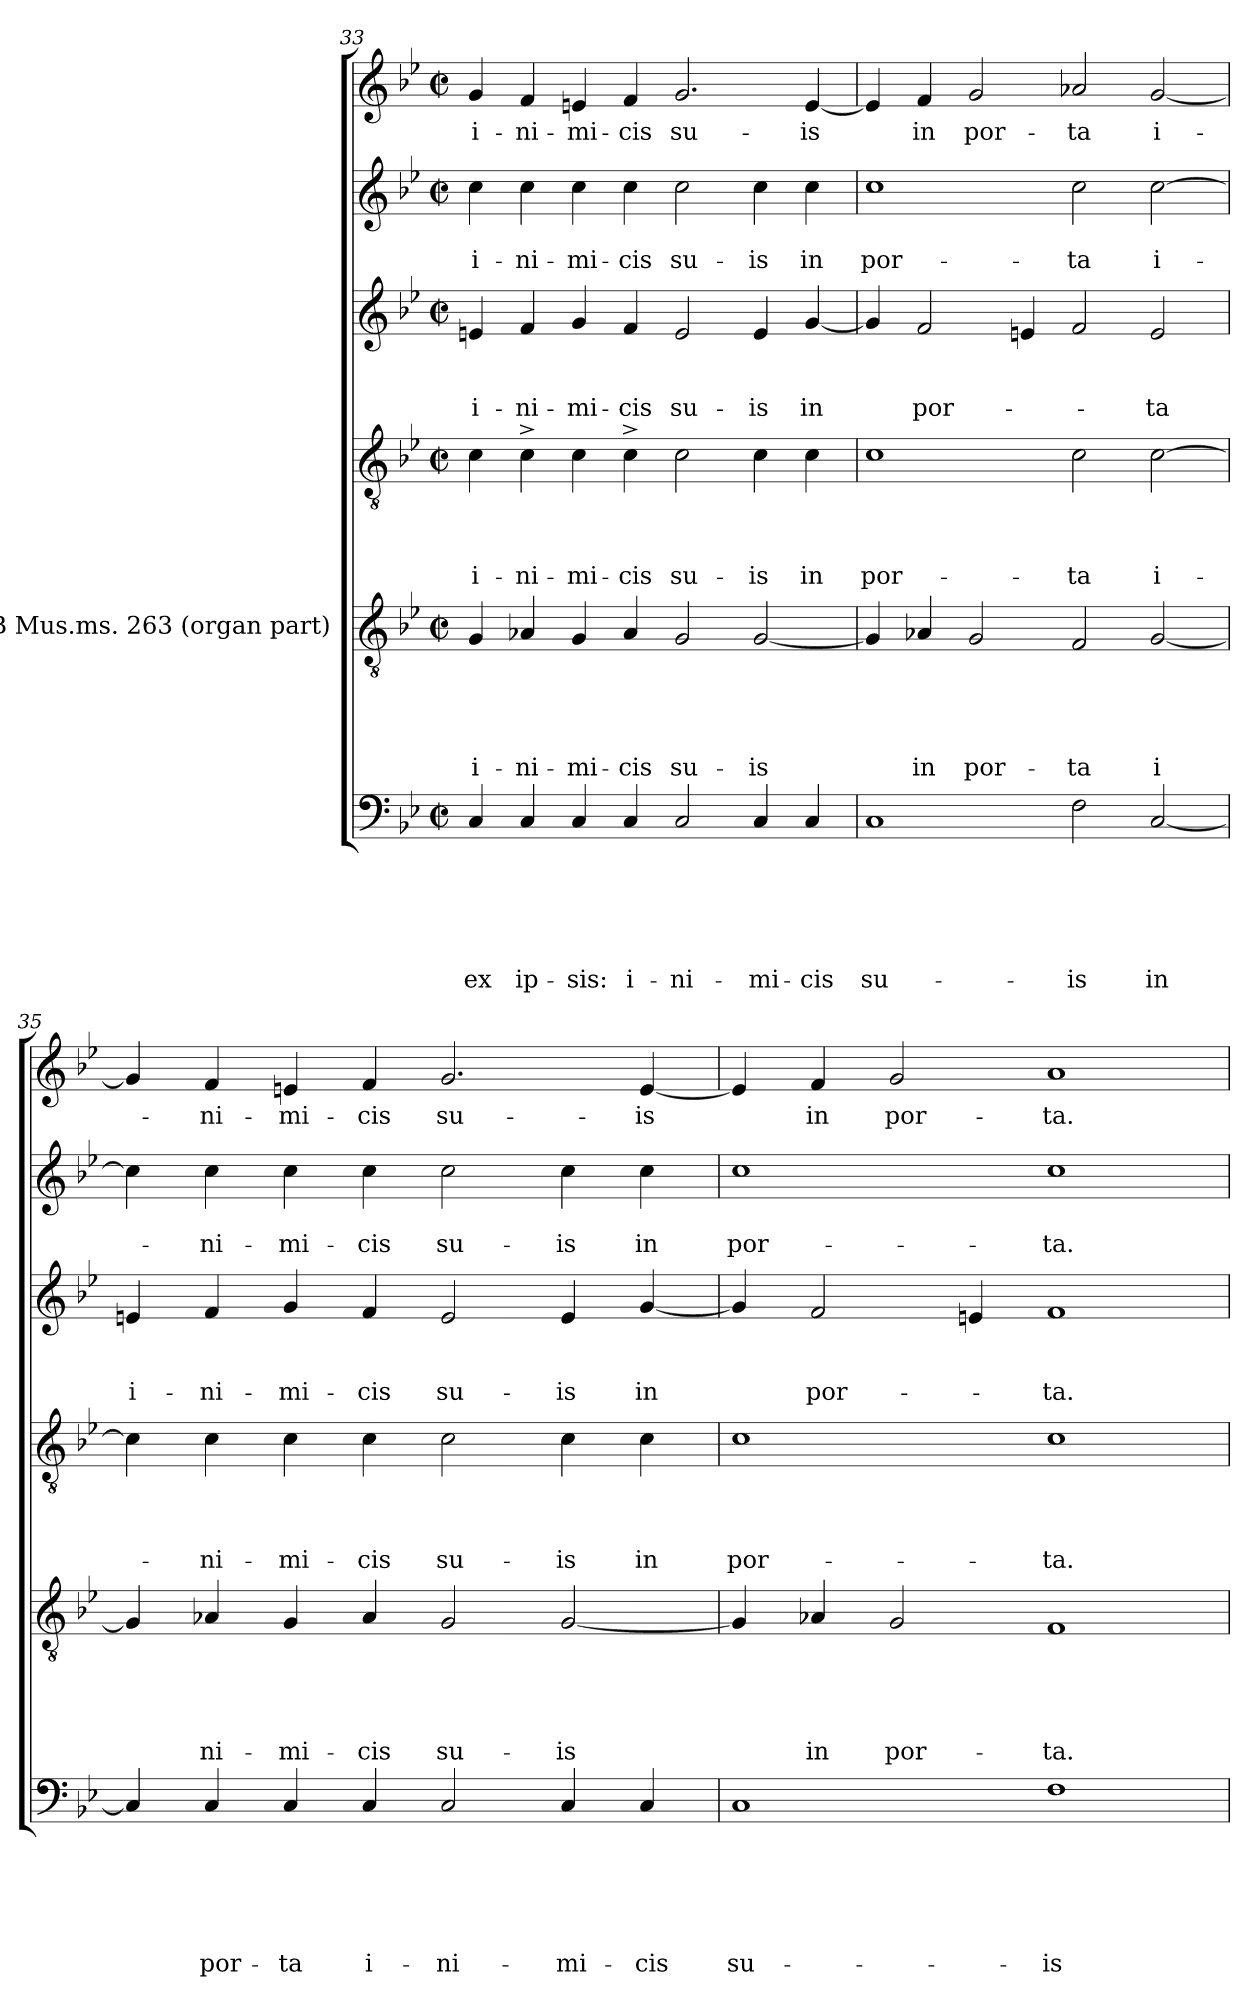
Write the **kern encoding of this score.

**kern	**text	**text	**text	**text	**text	**text	**kern	**text	**text	**text	**text	**text	**kern	**text	**text	**text	**text	**kern	**text	**text	**text	**kern	**text	**text	**kern	**text
*part6	*part6	*part6	*part6	*part6	*part6	*part6	*part5	*part5	*part5	*part5	*part5	*part5	*part4	*part4	*part4	*part4	*part4	*part3	*part3	*part3	*part3	*part2	*part2	*part2	*part1	*part1
*staff6	*staff6	*staff6	*staff6	*staff6	*staff6	*staff6	*staff5	*staff5	*staff5	*staff5	*staff5	*staff5	*staff4	*staff4	*staff4	*staff4	*staff4	*staff3	*staff3	*staff3	*staff3	*staff2	*staff2	*staff2	*staff1	*staff1
*	*	*	*	*	*	*	*I"BSB Mus.ms. 263 (organ part)	*	*	*	*	*	*	*	*	*	*	*	*	*	*	*	*	*	*	*
*clefF4	*	*	*	*	*	*	*clefGv2	*	*	*	*	*	*clefGv2	*	*	*	*	*clefG2	*	*	*	*clefG2	*	*	*clefG2	*
*k[b-e-]	*	*	*	*	*	*	*k[b-e-]	*	*	*	*	*	*k[b-e-]	*	*	*	*	*k[b-e-]	*	*	*	*k[b-e-]	*	*	*k[b-e-]	*
*B-:	*	*	*	*	*	*	*B-:	*	*	*	*	*	*B-:	*	*	*	*	*B-:	*	*	*	*B-:	*	*	*B-:	*
*M2/2	*	*	*	*	*	*	*M2/2	*	*	*	*	*	*M2/2	*	*	*	*	*M2/2	*	*	*	*M2/2	*	*	*M2/2	*
*met(c|)	*	*	*	*	*	*	*met(c|)	*	*	*	*	*	*met(c|)	*	*	*	*	*met(c|)	*	*	*	*met(c|)	*	*	*met(c|)	*
=33	=33	=33	=33	=33	=33	=33	=33	=33	=33	=33	=33	=33	=33	=33	=33	=33	=33	=33	=33	=33	=33	=33	=33	=33	=33	=33
!	!	!	!	!	!	!LO:LY:b	!	!	!	!	!	!LO:LY:b	!	!	!	!	!LO:LY:b	!	!	!	!LO:LY:b	!	!	!LO:LY:b	!	!LO:LY:b
4C/	.	.	.	.	.	ex	4G/	.	.	.	.	i-	4c\	.	.	.	i-	4en/	.	.	i-	4cc\	.	i-	4g/	i-
!	!	!	!	!	!	!LO:LY:b	!	!	!	!	!	!LO:LY:b	!	!	!	!	!LO:LY:b	!	!	!	!LO:LY:b	!	!	!LO:LY:b	!	!LO:LY:b
4C/	.	.	.	.	.	ip-	4A-X/	.	.	.	.	-ni-	4c^>\	.	.	.	-ni-	4f/	.	.	-ni-	4cc\	.	-ni-	4f/	-ni-
!	!	!	!	!	!	!LO:LY:b	!	!	!	!	!	!LO:LY:b	!	!	!	!	!LO:LY:b	!	!	!	!LO:LY:b	!	!	!LO:LY:b	!	!LO:LY:b
4C/	.	.	.	.	.	-sis:	4G/	.	.	.	.	-mi-	4c\	.	.	.	-mi-	4g/	.	.	-mi-	4cc\	.	-mi-	4en/	-mi-
!	!	!	!	!	!	!LO:LY:b	!	!	!	!	!	!LO:LY:b	!	!	!	!	!LO:LY:b	!	!	!	!LO:LY:b	!	!	!LO:LY:b	!	!LO:LY:b
4C/	.	.	.	.	.	i-	4A-/	.	.	.	.	-cis	4c^>\	.	.	.	-cis	4f/	.	.	-cis	4cc\	.	-cis	4f/	-cis
!	!	!	!	!	!	!LO:LY:b	!	!	!	!	!	!LO:LY:b	!	!	!	!	!LO:LY:b	!	!	!	!LO:LY:b	!	!	!LO:LY:b	!	!LO:LY:b
2C/	.	.	.	.	.	-ni-	2G/	.	.	.	.	su-	2c\	.	.	.	su-	2e/	.	.	su-	2cc\	.	su-	2.g/	su-
!	!	!	!	!	!	!LO:LY:b	!	!	!	!	!	!LO:LY:b	!	!	!	!	!LO:LY:b	!	!	!	!LO:LY:b	!	!	!LO:LY:b	!	!
4C/	.	.	.	.	.	-mi-	[<2G/	.	.	.	.	-is	4c\	.	.	.	-is	4e/	.	.	-is	4cc\	.	-is	.	.
!	!	!	!	!	!	!LO:LY:b	!	!	!	!	!	!	!	!	!	!	!LO:LY:b	!	!	!	!LO:LY:b	!	!	!LO:LY:b	!	!LO:LY:b
4C/	.	.	.	.	.	-cis	.	.	.	.	.	.	4c\	.	.	.	in	[<4g/	.	.	in	4cc\	.	in	[<4e/	-is
!!LO:LB:g=z
=34	=34	=34	=34	=34	=34	=34	=34	=34	=34	=34	=34	=34	=34	=34	=34	=34	=34	=34	=34	=34	=34	=34	=34	=34	=34	=34
!	!	!	!	!	!	!LO:LY:b	!	!	!	!	!	!	!	!	!	!	!LO:LY:b	!	!	!	!	!	!	!LO:LY:b	!	!
1C	.	.	.	.	.	su-	4G/]	.	.	.	.	.	1c	.	.	.	por-	4g/]	.	.	.	1cc	.	por-	4e/]	.
!	!	!	!	!	!	!	!	!	!	!	!	!LO:LY:b	!	!	!	!	!	!	!	!	!LO:LY:b	!	!	!	!	!LO:LY:b
.	.	.	.	.	.	.	4A-X/	.	.	.	.	in	.	.	.	.	.	2f/	.	.	por-	.	.	.	4f/	in
!	!	!	!	!	!	!	!	!	!	!	!	!LO:LY:b	!	!	!	!	!	!	!	!	!	!	!	!	!	!LO:LY:b
.	.	.	.	.	.	.	2G/	.	.	.	.	por-	.	.	.	.	.	.	.	.	.	.	.	.	2g/	por-
.	.	.	.	.	.	.	.	.	.	.	.	.	.	.	.	.	.	4en/	.	.	.	.	.	.	.	.
!	!	!	!	!	!	!LO:LY:b	!	!	!	!	!	!LO:LY:b	!	!	!	!	!LO:LY:b	!	!	!	!	!	!	!LO:LY:b	!	!LO:LY:b
2F\	.	.	.	.	.	-is	2F/	.	.	.	.	-ta	2c\	.	.	.	-ta	2f/	.	.	.	2cc\	.	-ta	2a-X/	-ta
!	!	!	!	!	!	!LO:LY:b	!	!	!	!	!	!LO:LY:b	!	!	!	!	!LO:LY:b	!	!	!	!LO:LY:b	!	!	!LO:LY:b	!	!LO:LY:b
[<2C/	.	.	.	.	.	in	[<2G/	.	.	.	.	i	[>2c\	.	.	.	i-	2e/	.	.	-ta	[>2cc\	.	i-	[<2g/	i-
=35	=35	=35	=35	=35	=35	=35	=35	=35	=35	=35	=35	=35	=35	=35	=35	=35	=35	=35	=35	=35	=35	=35	=35	=35	=35	=35
!	!	!	!	!	!	!	!	!	!	!	!	!	!	!	!	!	!	!	!	!	!LO:LY:b	!	!	!	!	!
4C/]	.	.	.	.	.	.	4G/]	.	.	.	.	.	4c\]	.	.	.	.	4en/	.	.	i-	4cc\]	.	.	4g/]	.
!	!	!	!	!	!	!LO:LY:b	!	!	!	!	!	!LO:LY:b	!	!	!	!	!LO:LY:b	!	!	!	!LO:LY:b	!	!	!LO:LY:b	!	!LO:LY:b
4C/	.	.	.	.	.	por-	4A-X/	.	.	.	.	ni-	4c\	.	.	.	-ni-	4f/	.	.	-ni-	4cc\	.	-ni-	4f/	-ni-
!	!	!	!	!	!	!LO:LY:b	!	!	!	!	!	!LO:LY:b	!	!	!	!	!LO:LY:b	!	!	!	!LO:LY:b	!	!	!LO:LY:b	!	!LO:LY:b
4C/	.	.	.	.	.	-ta	4G/	.	.	.	.	-mi-	4c\	.	.	.	-mi-	4g/	.	.	-mi-	4cc\	.	-mi-	4en/	-mi-
!	!	!	!	!	!	!LO:LY:b	!	!	!	!	!	!LO:LY:b	!	!	!	!	!LO:LY:b	!	!	!	!LO:LY:b	!	!	!LO:LY:b	!	!LO:LY:b
4C/	.	.	.	.	.	i-	4A-/	.	.	.	.	-cis	4c\	.	.	.	-cis	4f/	.	.	-cis	4cc\	.	-cis	4f/	-cis
!	!	!	!	!	!	!LO:LY:b	!	!	!	!	!	!LO:LY:b	!	!	!	!	!LO:LY:b	!	!	!	!LO:LY:b	!	!	!LO:LY:b	!	!LO:LY:b
2C/	.	.	.	.	.	-ni-	2G/	.	.	.	.	su-	2c\	.	.	.	su-	2e/	.	.	su-	2cc\	.	su-	2.g/	su-
!	!	!	!	!	!	!LO:LY:b	!	!	!	!	!	!LO:LY:b	!	!	!	!	!LO:LY:b	!	!	!	!LO:LY:b	!	!	!LO:LY:b	!	!
4C/	.	.	.	.	.	-mi-	[<2G/	.	.	.	.	-is	4c\	.	.	.	-is	4e/	.	.	-is	4cc\	.	-is	.	.
!	!	!	!	!	!	!LO:LY:b	!	!	!	!	!	!	!	!	!	!	!LO:LY:b	!	!	!	!LO:LY:b	!	!	!LO:LY:b	!	!LO:LY:b
4C/	.	.	.	.	.	-cis	.	.	.	.	.	.	4c\	.	.	.	in	[<4g/	.	.	in	4cc\	.	in	[<4e/	-is
=36	=36	=36	=36	=36	=36	=36	=36	=36	=36	=36	=36	=36	=36	=36	=36	=36	=36	=36	=36	=36	=36	=36	=36	=36	=36	=36
!	!	!	!	!	!	!LO:LY:b	!	!	!	!	!	!	!	!	!	!	!LO:LY:b	!	!	!	!	!	!	!LO:LY:b	!	!
1C	.	.	.	.	.	su-	4G/]	.	.	.	.	.	1c	.	.	.	por-	4g/]	.	.	.	1cc	.	por-	4e/]	.
!	!	!	!	!	!	!	!	!	!	!	!	!LO:LY:b	!	!	!	!	!	!	!	!	!LO:LY:b	!	!	!	!	!LO:LY:b
.	.	.	.	.	.	.	4A-X/	.	.	.	.	in	.	.	.	.	.	2f/	.	.	por-	.	.	.	4f/	in
!	!	!	!	!	!	!	!	!	!	!	!	!LO:LY:b	!	!	!	!	!	!	!	!	!	!	!	!	!	!LO:LY:b
.	.	.	.	.	.	.	2G/	.	.	.	.	por-	.	.	.	.	.	.	.	.	.	.	.	.	2g/	por-
.	.	.	.	.	.	.	.	.	.	.	.	.	.	.	.	.	.	4en/	.	.	.	.	.	.	.	.
!	!	!	!	!	!	!LO:LY:b	!	!	!	!	!	!LO:LY:b	!	!	!	!	!LO:LY:b	!	!	!	!LO:LY:b	!	!	!LO:LY:b	!	!LO:LY:b
1F	.	.	.	.	.	-is	1F	.	.	.	.	-ta.	1c	.	.	.	-ta.	1f	.	.	-ta.	1cc	.	-ta.	1a	-ta.
=	=	=	=	=	=	=	=	=	=	=	=	=	=	=	=	=	=	=	=	=	=	=	=	=	=	=
*-	*-	*-	*-	*-	*-	*-	*-	*-	*-	*-	*-	*-	*-	*-	*-	*-	*-	*-	*-	*-	*-	*-	*-	*-	*-	*-
